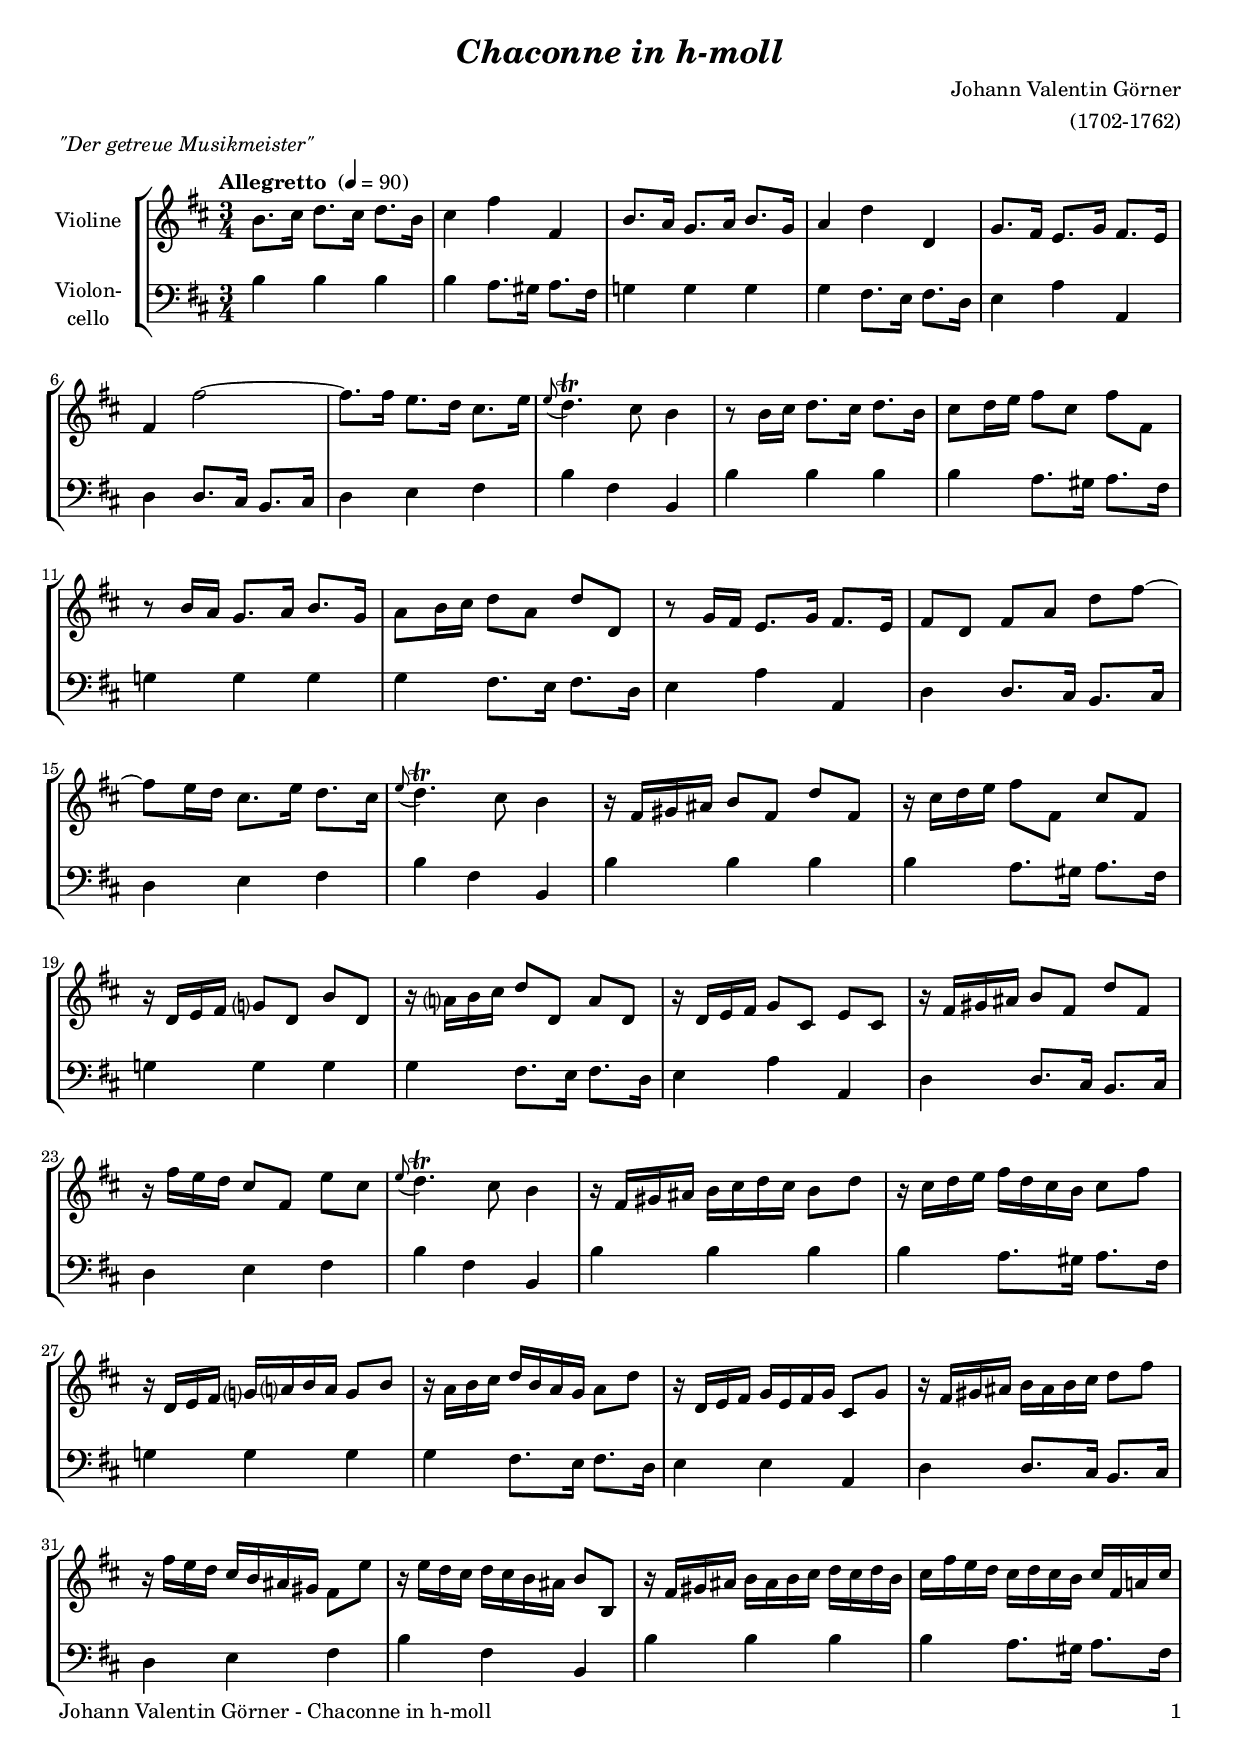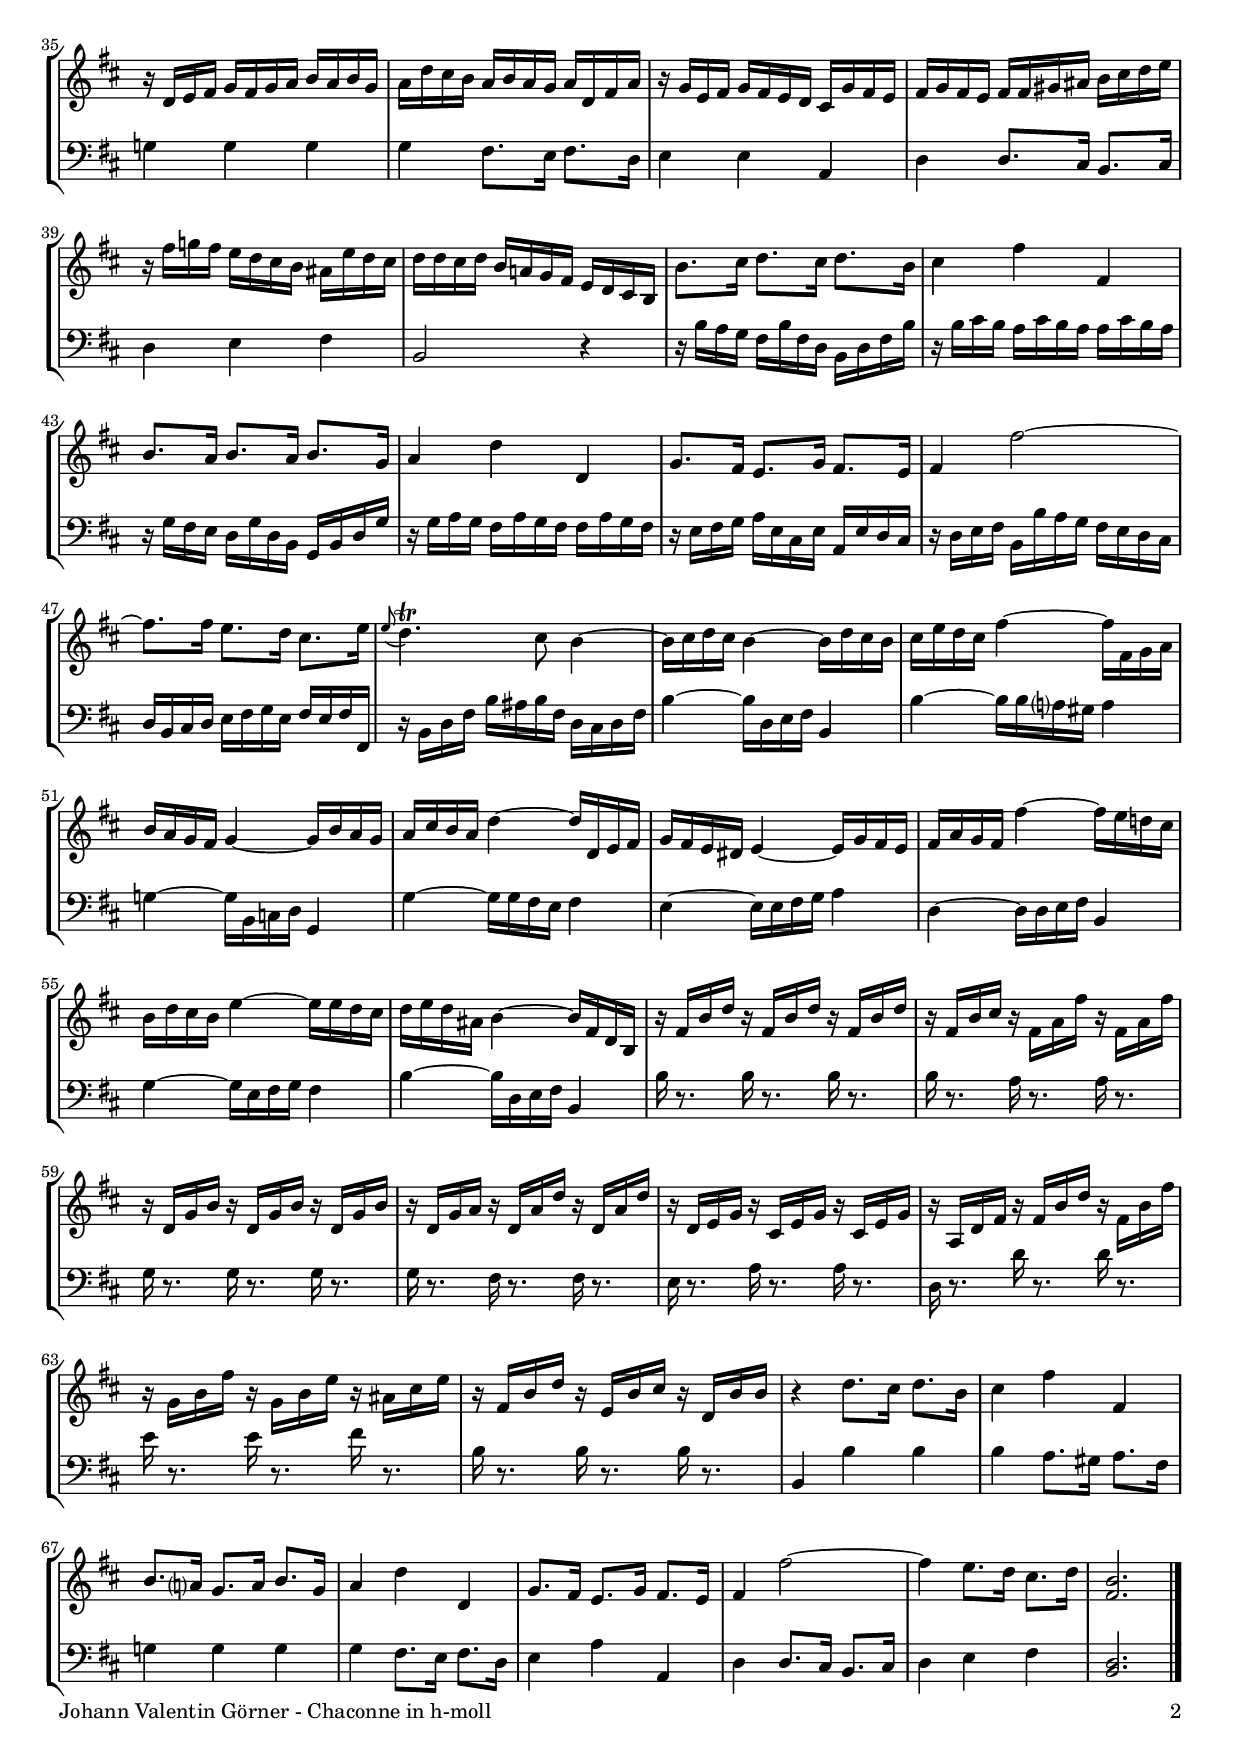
\version "2.20.2"
\include "deutsch.ly"

#(set-global-staff-size 18)

\header {
  title     = \markup \bold \italic "Chaconne in h-moll"
  composer  = "Johann Valentin Görner"
  arranger  = "(1702-1762)"
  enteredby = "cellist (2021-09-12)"
  piece     = \markup \italic "\"Der getreue Musikmeister\""
}

voiceconsts = {
 \key h \minor
 \time 3/4
% \clef "bass"
 \clef "treble"
% \numericTimeSignature
 \compressEmptyMeasures
 % Set default beaming for all staves
 \set Timing.beamExceptions = #'()
 \set Timing.baseMoment     = #(ly:make-moment 1 4)
 \set Timing.beatStructure  = #'(1 1 1)
 \tempo "Allegretto " 4=90
}

mivl = "violin"
miba = "cello"

rit = \mark \markup \box \italic "rit."

va = \relative c'' {
  \voiceconsts

  h8. cis16 d8. cis16 d8. h16
  cis4 fis fis,
  h8. a16 g8. a16 h8. g16
  a4 d d,
  g8. fis16 e8. g16 fis8. e16

  fis4 fis'2~
  fis8. fis16 e8. d16 cis8. e16
  \appoggiatura e8 d4.\trill cis8 h4
  r8 h16 cis d8. cis16 d8. h16
  cis8 d16 e fis8 cis fis fis,

  r h16 a g8. a16 h8. g16
  a8 h16 cis d8 a d d,
  r g16 fis e8. g16 fis8. e16
  fis8 d fis a d fis~
  fis e16 d cis8. e16 d8. cis16
  \appoggiatura e8 d4.\trill cis8 h4

  r16 fis gis ais h8 fis d' fis,
  r16 cis' d e fis8 fis, cis' fis,
  r16 d e fis g?8 d h' d,
  r16 a'? h cis d8 d, a' d,

  r16 d e fis g8 cis, e cis
  r16 fis gis ais h8 fis d' fis,
  r16 fis' e d cis8 fis, e' cis
  \appoggiatura e8 d4.\trill cis8 h4

  r16 fis gis ais h cis d cis h8 d
  r16 cis d e fis d cis h cis8 fis
  r16 d, e fis g? a? h a g8 h
  r16 a h cis d h a g a8 d

  r16 d, e fis g e fis g cis,8 g'
  r16 fis gis ais h ais h cis d8 fis
  r16 fis e d cis h ais gis fis8 e'
  r16 e d cis d cis h ais h8 h,

  r16 fis' gis ais h ais h cis d cis d h
  cis fis e d cis d cis h cis fis, a! cis
  r d, e fis g fis g a h a h g

  a d cis h a h a g a d, fis a
  r g e fis g fis e d cis g' fis e
  fis g fis e fis fis gis ais h cis d e

  r fis g! fis e d cis h ais e' d cis
  d d cis d h a! g fis e d cis h

  h'8. cis16 d8. cis16 d8. h16
  cis4 fis fis,
  h8. a16 h8. a16 h8. g16

  a4 d d,
  g8. fis16 e8. g16 fis8. e16
  fis4 fis'2~

  fis8. fis16 e8. d16 cis8. e16
  \appoggiatura e8 d4.\trill cis8 h4~
  h16 cis d cis h4~ h16 d cis h

  cis e d cis fis4~ fis16 fis, g a
  h a g fis g4~ g16 h a g
  a cis h a d4~ d16 d, e fis

  g fis e dis e4~ e16 g fis e
  fis a g fis fis'4~ fis16 e d! cis
  h d cis h e4~ e16 e d cis

  d e d ais h4~ h16 fis d h
  r fis' h d r fis, h d r fis, h d
  r fis, h cis r fis, a fis' r fis, a fis'

  r d, g h r d, g h r d, g h
  r d, g a r d, a' d r d, a' d
  r d, e g r cis, e g r cis, e g

  r a, d fis r fis h d r fis, h fis'
  r g, h fis' r g, h e r ais, cis e
  r fis, h d r e, h' cis r d, h' h

  r4 d8. cis16 d8. h16
  cis4 fis fis,
  h8. a?16 g8. a16 h8. g16
  a4 d d,

  g8. fis16 e8. g16 fis8. e16
  fis4 fis'2~
  fis4 e8. d16 cis8. d16
  <fis, h>2. \bar "|."
}

vb = \relative c' {
  \voiceconsts
  \clef "bass"

  \repeat unfold 3 {
    h4 h h
    h a8. gis16 a8. fis16
    g!4 g g
    g fis8. e16 fis8. d16
    e4 a a,

    d d8. cis16 h8. cis16
    d4 e fis
    h fis h,
  }
  
  h' h h
  h a8. gis16 a8. fis16
  g!4 g g
  g fis8. e16 fis8. d16

  e4 e a,
  d d8. cis16 h8. cis16
  d4 e fis
  h fis h,
  
  h' h h
  h a8. gis16 a8. fis16
  g!4 g g
  
  g fis8. e16 fis8. d16
  e4 e a,
  d d8. cis16 h8. cis16
  
  d4 e fis
  h,2 r4
  r16 h' a g fis h fis d h d fis h
  r h cis h a cis h a a cis h a
  r g fis e d g d h g h d g

  r g a g fis a g fis fis a g fis
  r e fis g a e cis e a, e' d cis
  r d e fis h, h' a g fis e d cis

  d h cis d e fis g e fis e fis fis,
  r h d fis h ais h fis d cis d fis
  h4~ h16 d, e fis h,4

  h'~ h16 h a? gis a4
  g!~ g16 h, c d g,4
  g'~ g16 g fis e fis4

  e~ e16 e fis g a4
  d,~ d16 d e fis h,4
  g'~ g16 e fis g fis4

  h~ h16 d, e fis h,4
  h'16 r8. h16 r8. h16 r8.
  h16 r8. a16 r8. a16 r8.

  g16 r8. g16 r8. g16 r8.
  g16 r8. fis16 r8. fis16 r8.
  e16 r8. a16 r8. a16 r8.


  d,16 r8. d'16 r8. d16 r8.
  e16 r8. e16 r8. fis16 r8.
  h,16 r8. h16 r8. h16 r8.

  h,4 h' h
  h a8. gis16 a8. fis16
  g!4 g g
  g fis8. e16 fis8. d16

  e4 a a,
  d d8. cis16 h8. cis16
  d4 e fis
  <h, d>2. \bar "|."
}


music = \new StaffGroup <<
      \new Staff {
        \set Staff.midiInstrument = \mivl
        \set Staff.instrumentName = \markup \center-column { "Violine" }
        \transpose h h { \va }
      }
      
      \new Staff {
        \set Staff.midiInstrument = \miba
        \set Staff.instrumentName = \markup \center-column { "Violon-" "cello" }
        \transpose h h { \vb }
      }
>>

\book {
  \paper {
    print-page-number = ##t
    print-first-page-number = ##t
    ragged-last-bottom = ##f
    oddHeaderMarkup = \markup \null
    evenHeaderMarkup = \markup \null
    oddFooterMarkup = \markup {
      \fill-line {
        \on-the-fly #print-page-number-check-first
        "Johann Valentin Görner - Chaconne in h-moll" \fromproperty #'page:page-number-string
      }
    }
    evenFooterMarkup = \oddFooterMarkup
  } \score {
    \music
    \layout {}
  }

  \score {
    \unfoldRepeats \music

    \midi {
      \context {
        \Score
      }
    }
  }
}